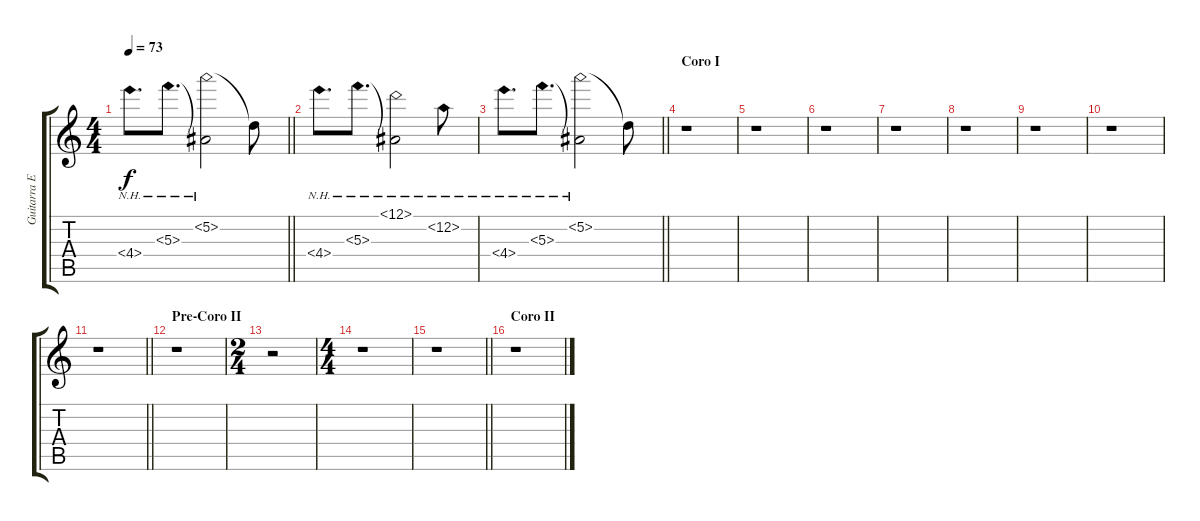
\track ("Guitarra Extra" "Guitarra E") {instrument distortionguitar}
\staff {score tabs}
\tuning (D4 A3 F3 C3 G2 D2) {hide}
\ts (4 4)
\tempo 73
\clef g2
\barLineRight lightlight
\ks c
4.4{nh}.8{d dy f} 5.3{nh}.8{d} (5.2{nh} 5.3{t}).2 5.2{t}.8 |
4.4{nh}.8{d} 5.3{nh}.8{d} (12.1{nh} 5.3{t}).2 12.2{nh}.8 |
\barLineRight lightlight
4.4{nh}.8{d} 5.3{nh}.8{d} (5.2{nh} 5.3{t}).2 5.2{t}.8 |
\section ("" "Coro I")
r.1 |
r.1 |
r.1 |
r.1 |
r.1 |
r.1 |
r.1 |
\barLineRight lightlight
r.1 |
\section ("" "Pre-Coro II")
r.1 |
\ts (2 4)
r.2 |
\ts (4 4)
r.1 |
\barLineRight lightlight
r.1 |
\section ("" "Coro II")
r.1
